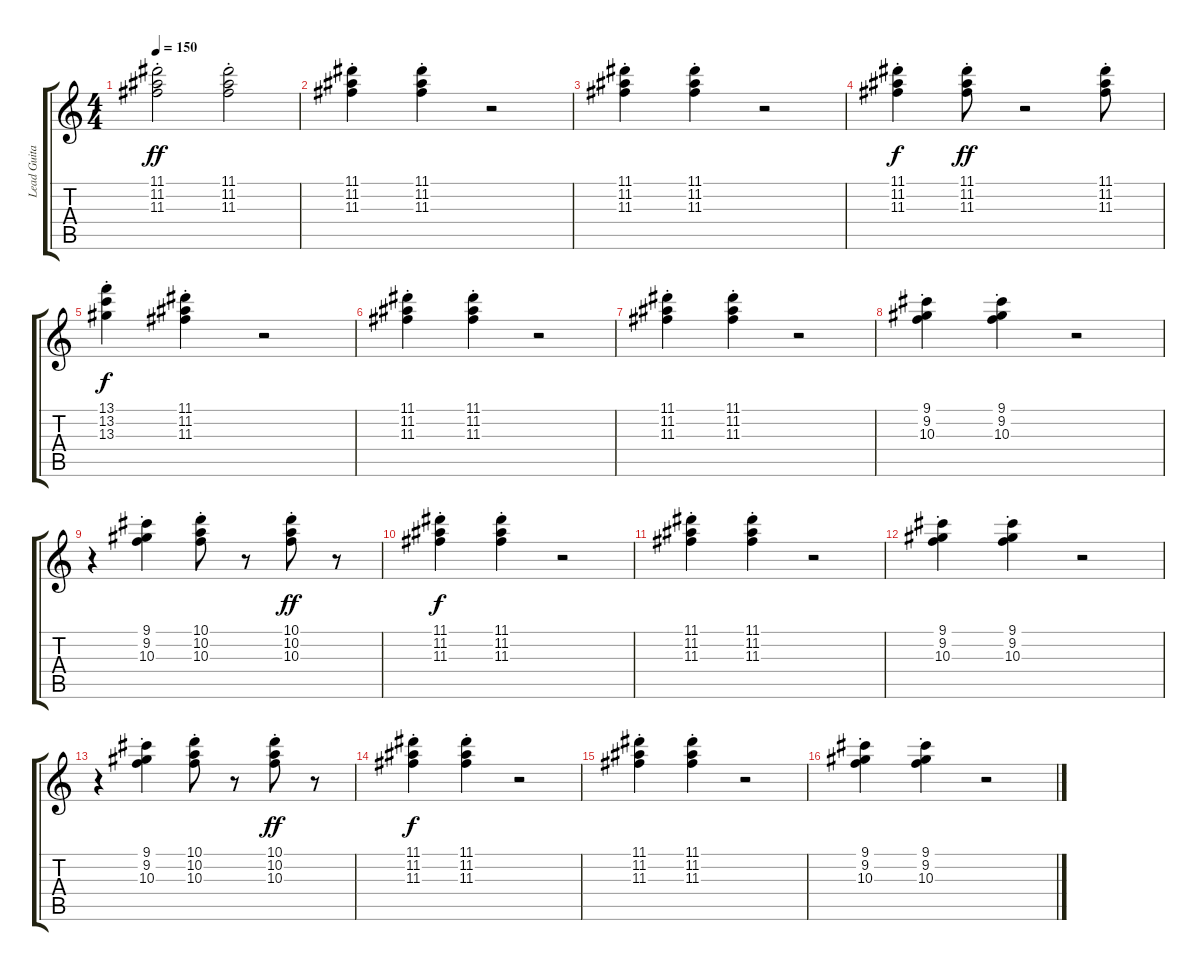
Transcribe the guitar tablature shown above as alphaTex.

\track ("Lead Guitar" "Lead Guita") {instrument distortionguitar}
\staff {score tabs}
\tuning (E4 B3 G3 D3 A2 E2) {hide}
\ts (4 4)
\tempo 150
\clef g2
\ks c
(11.1{st} 11.2{st} 11.3{st}).2{dy ff} (11.1{st} 11.2{st} 11.3{st}).2 |
(11.1{st} 11.2{st} 11.3{st}).4 (11.1{st} 11.2{st} 11.3{st}).4 r.2 |
(11.1{st} 11.2{st} 11.3{st}).4 (11.1{st} 11.2{st} 11.3{st}).4 r.2 |
(11.1{st} 11.2{st} 11.3{st}).4{dy f} (11.1{st} 11.2{st} 11.3{st}).8{dy ff} r.2 (11.1{st} 11.2{st} 11.3{st}).8 |
(13.1{st} 13.2{st} 13.3{st}).4{dy f} (11.1{st} 11.2{st} 11.3{st}).4 r.2 |
(11.1{st} 11.2{st} 11.3{st}).4 (11.1{st} 11.2{st} 11.3{st}).4 r.2 |
(11.1{st} 11.2{st} 11.3{st}).4 (11.1{st} 11.2{st} 11.3{st}).4 r.2 |
(9.1{st} 9.2{st} 10.3{st}).4 (9.1{st} 9.2{st} 10.3{st}).4 r.2 |
r.4 (9.1{st} 9.2{st} 10.3{st}).4 (10.1{st} 10.2{st} 10.3{st}).8 r.8 (10.1{st} 10.2{st} 10.3{st}).8{dy ff} r.8 |
(11.1{st} 11.2{st} 11.3{st}).4{dy f} (11.1{st} 11.2{st} 11.3{st}).4 r.2 |
(11.1{st} 11.2{st} 11.3{st}).4 (11.1{st} 11.2{st} 11.3{st}).4 r.2 |
(9.1{st} 9.2{st} 10.3{st}).4 (9.1{st} 9.2{st} 10.3{st}).4 r.2 |
r.4 (9.1{st} 9.2{st} 10.3{st}).4 (10.1{st} 10.2{st} 10.3{st}).8 r.8 (10.1{st} 10.2{st} 10.3{st}).8{dy ff} r.8 |
(11.1{st} 11.2{st} 11.3{st}).4{dy f} (11.1{st} 11.2{st} 11.3{st}).4 r.2 |
(11.1{st} 11.2{st} 11.3{st}).4 (11.1{st} 11.2{st} 11.3{st}).4 r.2 |
(9.1{st} 9.2{st} 10.3{st}).4 (9.1{st} 9.2{st} 10.3{st}).4 r.2
